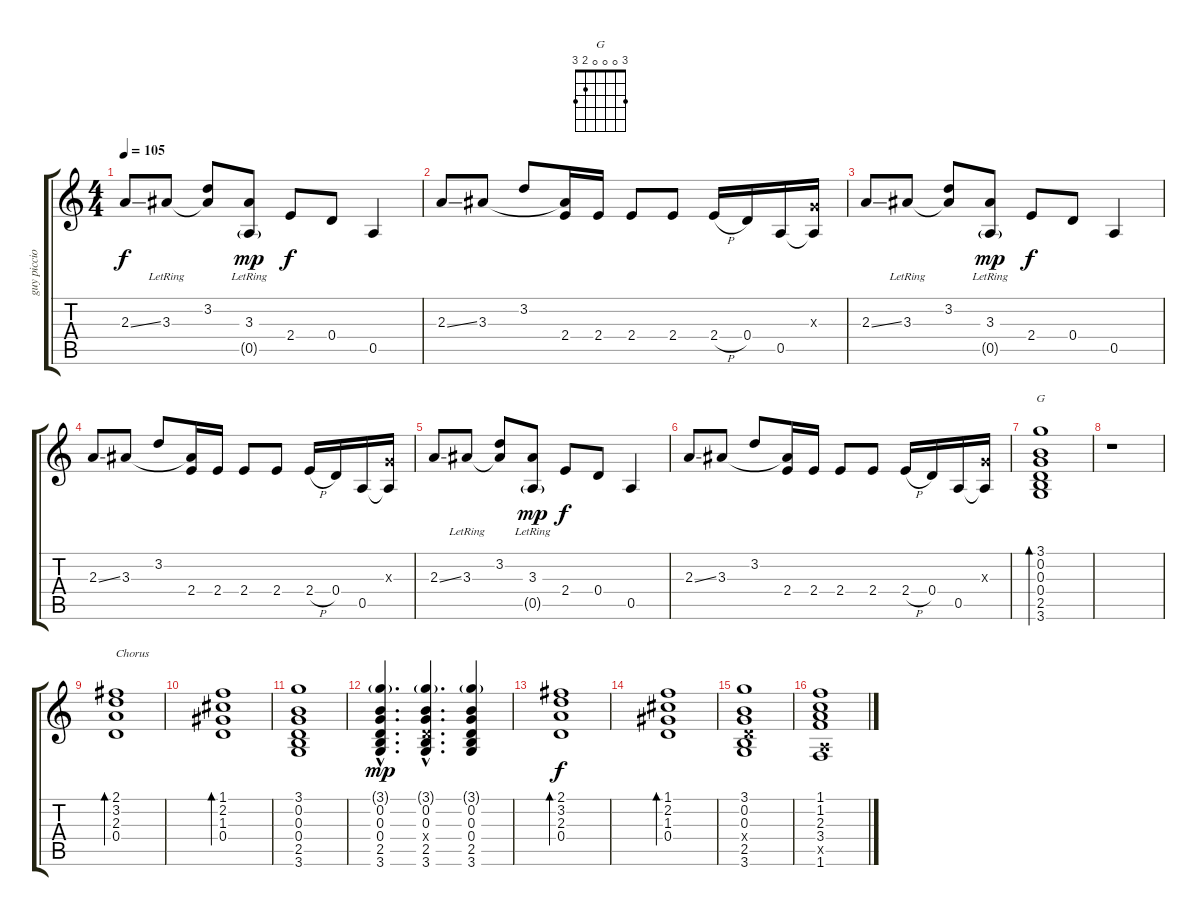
\track ("guy picciotto" "guy piccio") {instrument electricguitarclean}
\staff {score tabs}
\tuning (E4 B3 G3 D3 A2 E2) {hide}
\chord ("G" 3 0 0 0 2 3)
\ts (4 4)
\tempo 105
\clef g2
\ks c
2.3{ss}.8{dy f} 3.3{lr}.8 (3.2 3.3{t}).8 (3.3 0.5{g lr}).8{dy mp} 2.4.8{dy f} 0.4.8 0.5.4 |
2.3{ss}.8 3.3.8 3.2.8 (3.3{t} 2.4).16 2.4.16 2.4.8 2.4.8 2.4{h}.16 0.4.16 0.5.16 (0.3{x} 0.5{t}).16 |
2.3{ss}.8 3.3{lr}.8 (3.2 3.3{t}).8 (3.3 0.5{g lr}).8{dy mp} 2.4.8{dy f} 0.4.8 0.5.4 |
2.3{ss}.8 3.3.8 3.2.8 (3.3{t} 2.4).16 2.4.16 2.4.8 2.4.8 2.4{h}.16 0.4.16 0.5.16 (0.3{x} 0.5{t}).16 |
2.3{ss}.8 3.3{lr}.8 (3.2 3.3{t}).8 (3.3 0.5{g lr}).8{dy mp} 2.4.8{dy f} 0.4.8 0.5.4 |
2.3{ss}.8 3.3.8 3.2.8 (3.3{t} 2.4).16 2.4.16 2.4.8 2.4.8 2.4{h}.16 0.4.16 0.5.16 (0.3{x} 0.5{t}).16 |
(3.1 0.2 0.3 0.4 2.5 3.6).1{bd 60 ch "G"} |
r.1 |
(2.1 3.2 2.3 0.4).1{bd 120 txt "Chorus"} |
(1.1 2.2 1.3 0.4).1{bd 120} |
(3.1 0.2 0.3 0.4 2.5 3.6).1 |
(3.1{g hac} 0.2{hac} 0.3{hac} 0.4{hac} 2.5{hac} 3.6{hac}).4{d dy mp} (3.1{g hac} 0.2{hac} 0.3{hac} 0.4{hac x} 2.5{hac} 3.6{hac}).4{d} (3.1{g} 0.2 0.3 0.4 2.5 3.6).4 |
(2.1 3.2 2.3 0.4).1{bd 120 dy f} |
(1.1 2.2 1.3 0.4).1{bd 240} |
(3.1 0.2 0.3 0.4{x} 2.5 3.6).1 |
(1.1 1.2 2.3 3.4 0.5{x} 1.6).1
